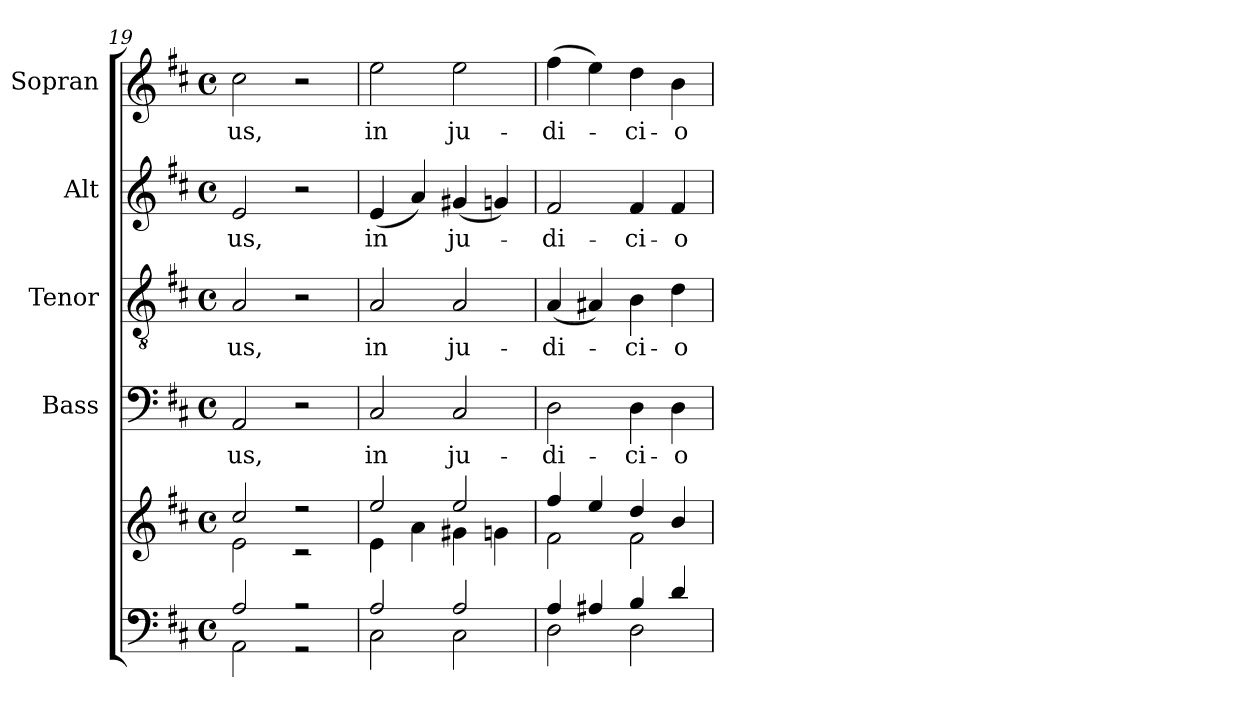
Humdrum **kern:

**kern	**kern	**kern	**text	**kern	**text	**kern	**text	**kern	**text
*part5	*part5	*part4	*part4	*part3	*part3	*part2	*part2	*part1	*part1
*staff6	*staff5	*staff4	*staff4	*staff3	*staff3	*staff2	*staff2	*staff1	*staff1
*	*	*I"Bass	*	*I"Tenor	*	*I"Alt	*	*I"Sopran	*
*	*	*I'B.	*	*I'T.	*	*I'A.	*	*I'S.	*
*clefF4	*clefG2	*clefF4	*	*clefGv2	*	*clefG2	*	*clefG2	*
*k[f#c#]	*k[f#c#]	*k[f#c#]	*	*k[f#c#]	*	*k[f#c#]	*	*k[f#c#]	*
*D:	*D:	*D:	*	*D:	*	*D:	*	*D:	*
*M4/4	*M4/4	*M4/4	*	*M4/4	*	*M4/4	*	*M4/4	*
*met(c)	*met(c)	*met(c)	*	*met(c)	*	*met(c)	*	*met(c)	*
=19	=19	=19	=19	=19	=19	=19	=19	=19	=19
*^	*^	*	*	*	*	*	*	*	*
!	!	!	!	!	!LO:LY:b	!	!LO:LY:b	!	!LO:LY:b	!	!LO:LY:b
2A/	2AA\	2cc#/	2e\	2AA/	-us,	2A/	-us,	2e/	-us,	2cc#\	-us,
2r	2r	2r	2r	2r	.	2r	.	2r	.	2r	.
!!LO:LB:g=z
=20	=20	=20	=20	=20	=20	=20	=20	=20	=20	=20	=20
!	!	!	!	!	!LO:LY:b	!	!LO:LY:b	!	!LO:LY:b	!	!LO:LY:b
2A/	2C#\	2ee/	4e\	2C#/	in	2A/	in	(<4e/	in	2ee\	in
.	.	.	4a\	.	.	.	.	4a/)	.	.	.
!	!	!	!	!	!LO:LY:b	!	!LO:LY:b	!	!LO:LY:b	!	!LO:LY:b
2A/	2C#\	2ee/	4g#X\	2C#/	ju-	2A/	ju-	(<4g#X/	ju-	2ee\	ju-
.	.	.	4gn\	.	.	.	.	4gn/)	.	.	.
=21	=21	=21	=21	=21	=21	=21	=21	=21	=21	=21	=21
!	!	!	!	!	!LO:LY:b	!	!LO:LY:b	!	!LO:LY:b	!	!LO:LY:b
4A/	2D\	4ff#/	2f#\	2D\	-di-	(<4A/	-di-	2f#/	-di-	(>4ff#\	-di-
4A#X/	.	4ee/	.	.	.	4A#X/)	.	.	.	4ee\)	.
!	!	!	!	!	!LO:LY:b	!	!LO:LY:b	!	!LO:LY:b	!	!LO:LY:b
4B/	2D\	4dd/	2f#\	4D\	-ci-	4B\	-ci-	4f#/	-ci-	4dd\	-ci-
!	!	!	!	!	!LO:LY:b	!	!LO:LY:b	!	!LO:LY:b	!	!LO:LY:b
4d/	.	4b/	.	4D\	-o	4d\	-o	4f#/	-o	4b\	-o
*v	*v	*	*	*	*	*	*	*	*	*	*
*	*v	*v	*	*	*	*	*	*	*	*
=	=	=	=	=	=	=	=	=	=
*-	*-	*-	*-	*-	*-	*-	*-	*-	*-
